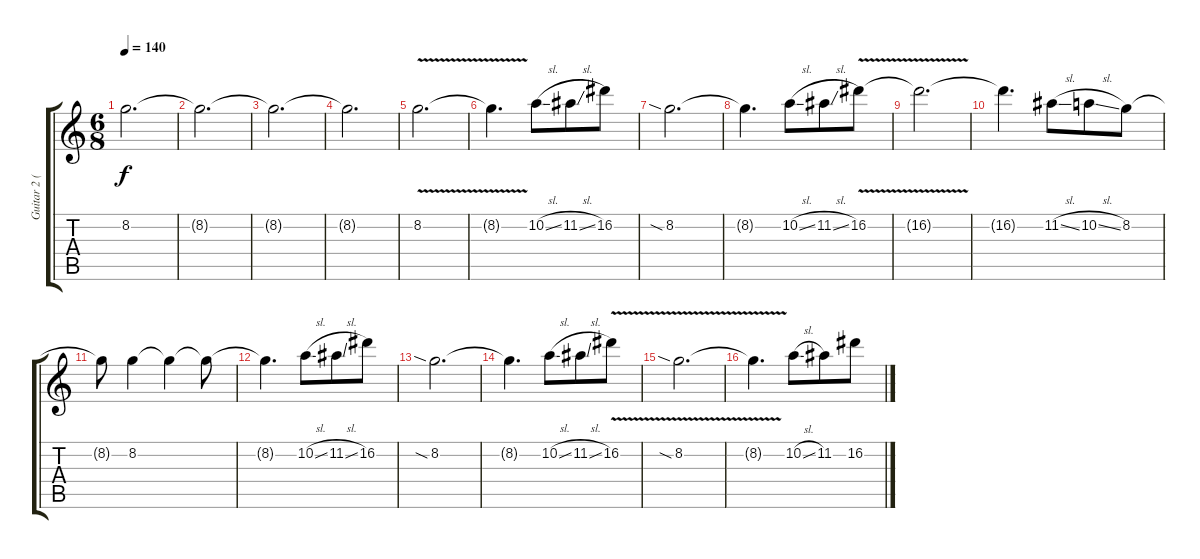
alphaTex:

\track ("Guitar 2 (Fripp)" "Guitar 2 (") {instrument overdrivenguitar}
\staff {score tabs}
\tuning (E4 B3 G3 D3 A2 E2) {hide}
\ts (6 8)
\tempo 140
\clef g2
\ks c
8.2.2{d dy f} |
8.2{t}.2{d} |
8.2{t}.2{d} |
8.2{t}.2{d} |
8.2{v}.2{d volume 11} |
8.2{t}.4{d} 10.2{sl}.8 11.2{sl}.8 16.2.8 |
8.2{sia}.2{d} |
8.2{t}.4{d} 10.2{sl}.8 11.2{sl}.8 16.2{v}.8 |
16.2{t}.2{d} |
16.2{t}.4{d} 11.2{sl}.8 10.2{sl}.8 8.2.8 |
8.2{t}.8 8.2.4 8.2{t}.4 8.2{t}.8 |
8.2{t}.4{d} 10.2{sl}.8 11.2{sl}.8 16.2.8 |
8.2{sia}.2{d} |
8.2{t}.4{d} 10.2{sl}.8 11.2{sl}.8 16.2{v}.8 |
8.2{v sia}.2{d} |
8.2{t}.4{d} 10.2{sl}.8 11.2.8 16.2.8
